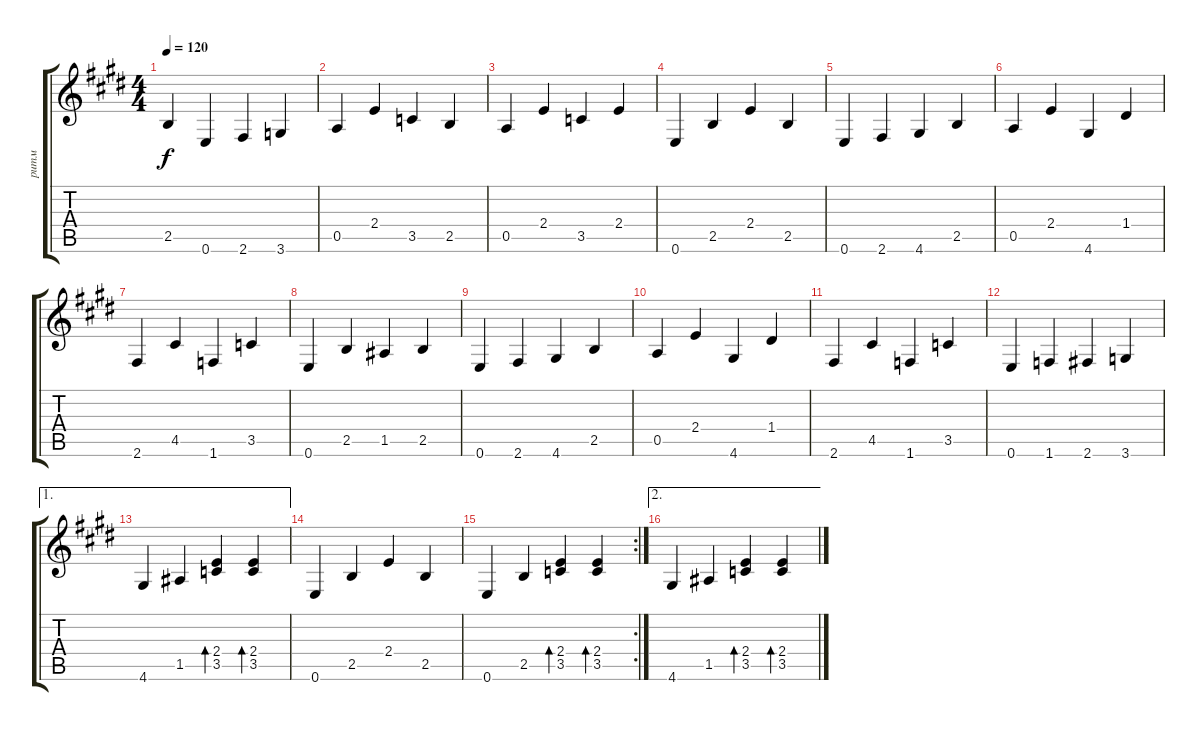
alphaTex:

\track ("ритм" "ритм") {instrument acousticguitarsteel}
\staff {score tabs}
\tuning (E4 B3 G3 D3 A2 E2) {hide}
\ts (4 4)
\tempo 120
\clef g2
\ks e
2.5.4{dy f} 0.6.4 2.6.4 3.6.4 |
0.5.4 2.4.4 3.5.4 2.5.4 |
0.5.4 2.4.4 3.5.4 2.4.4 |
0.6.4 2.5.4 2.4.4 2.5.4 |
0.6.4 2.6.4 4.6.4 2.5.4 |
0.5.4 2.4.4 4.6.4 1.4.4 |
2.6.4 4.5.4 1.6.4 3.5.4 |
0.6.4 2.5.4 1.5.4 2.5.4 |
0.6.4 2.6.4 4.6.4 2.5.4 |
0.5.4 2.4.4 4.6.4 1.4.4 |
2.6.4 4.5.4 1.6.4 3.5.4 |
0.6.4 1.6.4 2.6.4 3.6.4 |
\ae 1
4.6.4 1.5.4 (2.4 3.5).4{bd 60} (2.4 3.5).4{bd 60} |
0.6.4 2.5.4 2.4.4 2.5.4 |
\rc 2
0.6.4 2.5.4 (2.4 3.5).4{bd 60} (2.4 3.5).4{bd 60} |
\ae 2
4.6.4 1.5.4 (2.4 3.5).4{bd 60} (2.4 3.5).4{bd 60}
